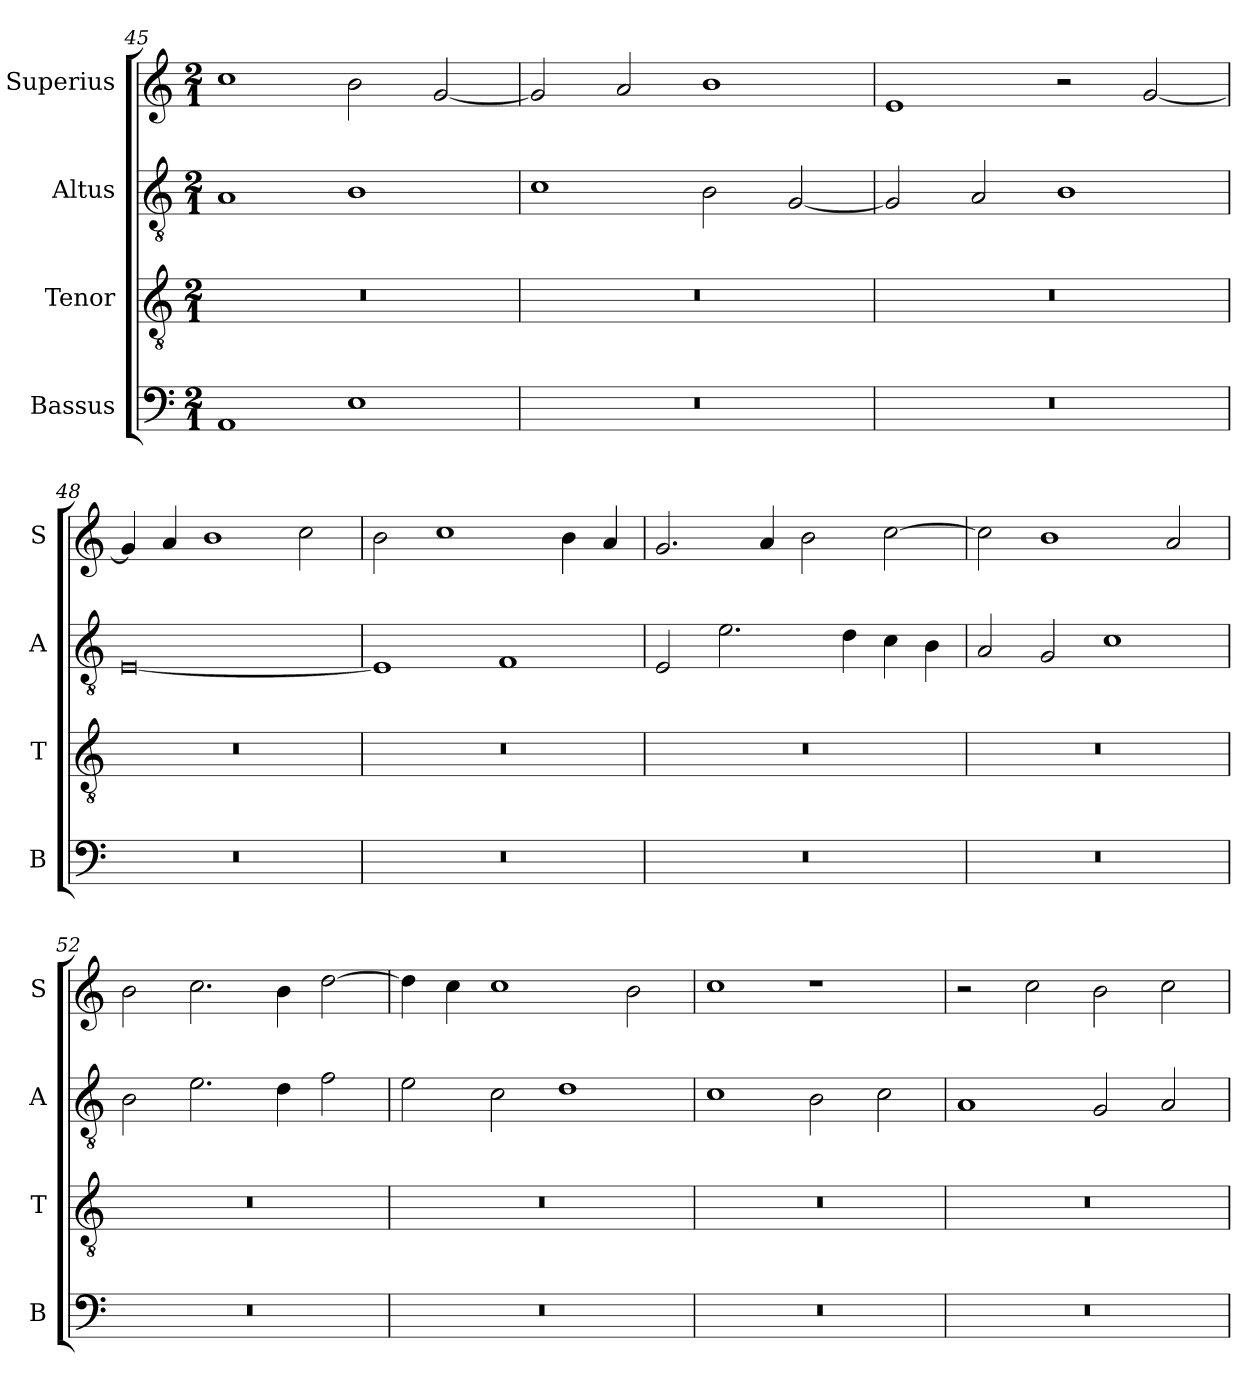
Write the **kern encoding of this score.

**kern	**kern	**kern	**kern
*part4	*part3	*part2	*part1
*staff4	*staff3	*staff2	*staff1
*I"Bassus	*I"Tenor	*I"Altus	*I"Superius
*I'B	*I'T	*I'A	*I'S
*clefF4	*clefGv2	*clefGv2	*clefG2
*k[]	*k[]	*k[]	*k[]
*M2/1	*M2/1	*M2/1	*M2/1
=45	=45	=45	=45
1AA	0r	1A	1cc
1E	.	1B	2b\
.	.	.	[2g/
=46	=46	=46	=46
0r	0r	1c	2g/]
.	.	.	2a/
.	.	2B\	1b
.	.	[2G/	.
=47	=47	=47	=47
0r	0r	2G/]	1e
.	.	2A/	.
.	.	1B	2r
.	.	.	[2g/
=48	=48	=48	=48
0r	0r	[0E	4g/]
.	.	.	4a/
.	.	.	1b
.	.	.	2cc\
=49	=49	=49	=49
0r	0r	1E]	2b\
.	.	.	1cc
.	.	1F	.
.	.	.	4b\
.	.	.	4a/
=50	=50	=50	=50
0r	0r	2E/	2.g/
.	.	2.e\	.
.	.	.	4a/
.	.	.	2b\
.	.	4d\	.
.	.	4c\	[2cc\
.	.	4B\	.
=51	=51	=51	=51
0r	0r	2A/	2cc\]
.	.	2G/	1b
.	.	1c	.
.	.	.	2a/
=52	=52	=52	=52
0r	0r	2B\	2b\
.	.	2.e\	2.cc\
.	.	4d\	4b\
.	.	2f\	[2dd\
=53	=53	=53	=53
0r	0r	2e\	4dd\]
.	.	.	4cc\
.	.	2c\	1cc
.	.	1d	.
.	.	.	2b\
=54	=54	=54	=54
0r	0r	1c	1cc
.	.	2B\	1r
.	.	2c\	.
=55	=55	=55	=55
0r	0r	1A	2r
.	.	.	2cc\
.	.	2G/	2b\
.	.	2A/	2cc\
=	=	=	=
*-	*-	*-	*-
